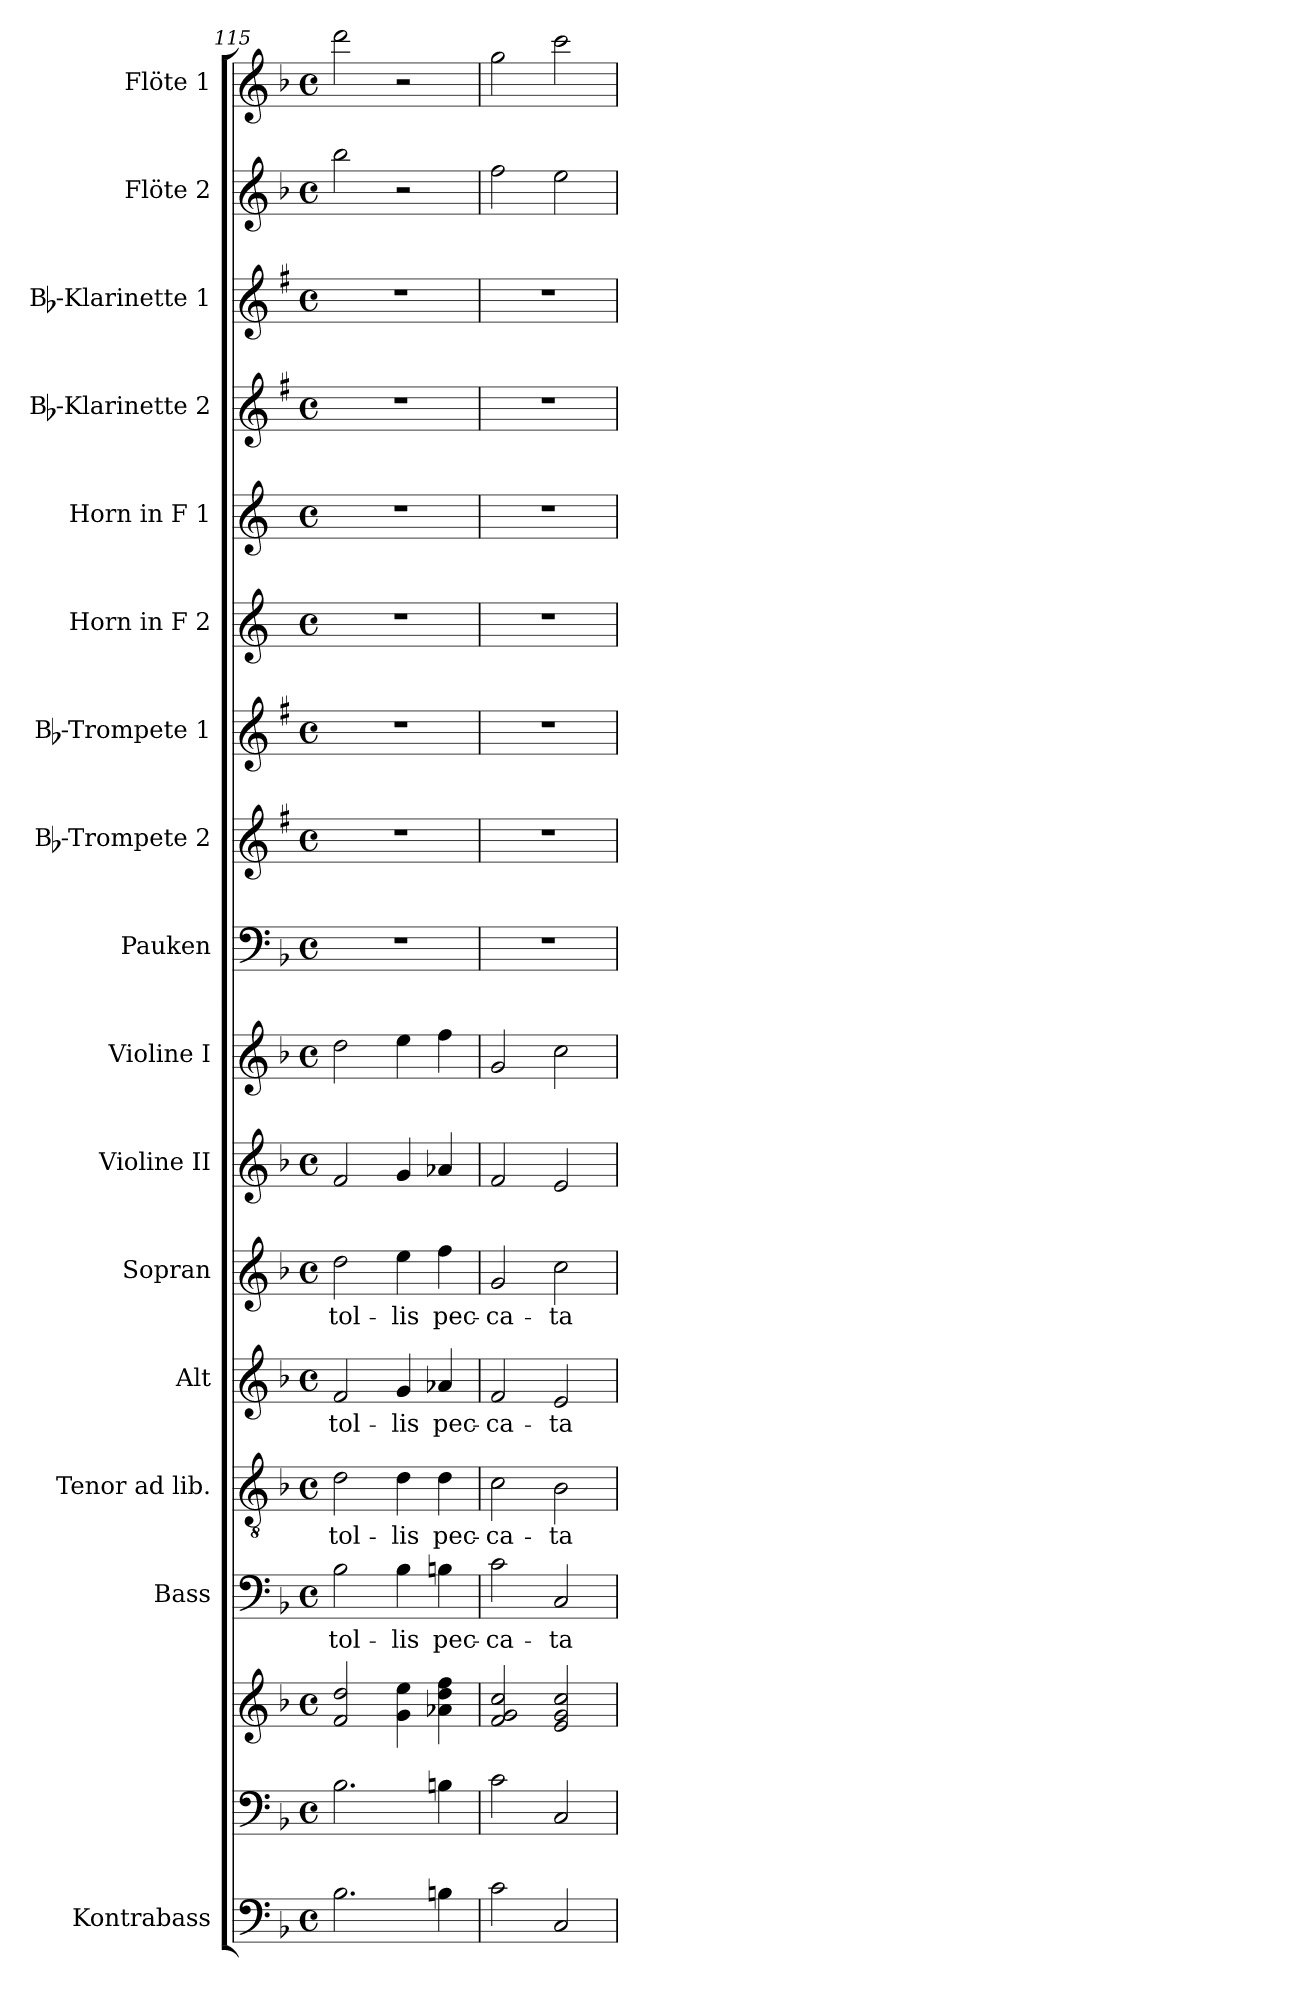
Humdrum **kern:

**kern	**kern	**kern	**kern	**text	**kern	**text	**kern	**text	**kern	**text	**kern	**kern	**kern	**kern	**kern	**kern	**kern	**kern	**kern	**kern	**kern
*part17	*part16	*part16	*part15	*part15	*part14	*part14	*part13	*part13	*part12	*part12	*part11	*part10	*part9	*part8	*part7	*part6	*part5	*part4	*part3	*part2	*part1
*staff18	*staff17	*staff16	*staff15	*staff15	*staff14	*staff14	*staff13	*staff13	*staff12	*staff12	*staff11	*staff10	*staff9	*staff8	*staff7	*staff6	*staff5	*staff4	*staff3	*staff2	*staff1
*I"Kontrabass	*	*	*I"Bass	*	*I"Tenor ad lib.	*	*I"Alt	*	*I"Sopran	*	*I"Violine II	*I"Violine I	*I"Pauken	*I"Bb-Trompete 2	*I"Bb-Trompete 1	*I"Horn in F 2	*I"Horn in F 1	*I"Bb-Klarinette 2	*I"Bb-Klarinette 1	*I"Flöte 2	*I"Flöte 1
*I'Kb.	*	*	*I'B.	*	*I'T.	*	*I'A.	*	*I'S.	*	*I'Vl. II	*I'Vl. I	*I'Pk.	*I'Bb Trp. 2	*I'Bb Trp. 1	*	*	*I'Bb Kl. 2	*I'Bb Kl. 1	*I'Fl. 2	*I'Fl. 1
*clefF4	*clefF4	*clefG2	*clefF4	*	*clefGv2	*	*clefG2	*	*clefG2	*	*clefG2	*clefG2	*clefF4	*clefG2	*clefG2	*clefG2	*clefG2	*clefG2	*clefG2	*clefG2	*clefG2
*ITrd7c12	*	*	*	*	*	*	*	*	*	*	*	*	*	*ITrd1c2	*ITrd1c2	*ITrd4c7	*ITrd4c7	*ITrd1c2	*ITrd1c2	*	*
*k[b-]	*k[b-]	*k[b-]	*k[b-]	*	*k[b-]	*	*k[b-]	*	*k[b-]	*	*k[b-]	*k[b-]	*k[b-]	*k[b-]	*k[b-]	*k[b-]	*k[b-]	*k[b-]	*k[b-]	*k[b-]	*k[b-]
*F:	*F:	*F:	*F:	*	*F:	*	*F:	*	*F:	*	*F:	*F:	*F:	*F:	*F:	*F:	*F:	*F:	*F:	*F:	*F:
*M4/4	*M4/4	*M4/4	*M4/4	*	*M4/4	*	*M4/4	*	*M4/4	*	*M4/4	*M4/4	*M4/4	*M4/4	*M4/4	*M4/4	*M4/4	*M4/4	*M4/4	*M4/4	*M4/4
*met(c)	*met(c)	*met(c)	*met(c)	*	*met(c)	*	*met(c)	*	*met(c)	*	*met(c)	*met(c)	*met(c)	*met(c)	*met(c)	*met(c)	*met(c)	*met(c)	*met(c)	*met(c)	*met(c)
=115	=115	=115	=115	=115	=115	=115	=115	=115	=115	=115	=115	=115	=115	=115	=115	=115	=115	=115	=115	=115	=115
!	!	!	!	!LO:LY:b	!	!LO:LY:b	!	!LO:LY:b	!	!LO:LY:b	!	!	!	!	!	!	!	!	!	!	!
2.BB-\	2.B-\	2f/ 2dd/	2B-\	tol-	2d\	tol-	2f/	tol-	2dd\	tol-	2f/	2dd\	1r	1r	1r	1r	1r	1r	1r	2bb-\	2ddd\
!	!	!	!	!LO:LY:b	!	!LO:LY:b	!	!LO:LY:b	!	!LO:LY:b	!	!	!	!	!	!	!	!	!	!	!
.	.	4g\ 4ee\	4B-\	-lis	4d\	-lis	4g/	-lis	4ee\	-lis	4g/	4ee\	.	.	.	.	.	.	.	2r	2r
!	!	!	!	!LO:LY:b	!	!LO:LY:b	!	!LO:LY:b	!	!LO:LY:b	!	!	!	!	!	!	!	!	!	!	!
4BBn\	4Bn\	4a-X\ 4dd\ 4ff\	4Bn\	pec-	4d\	pec-	4a-X/	pec-	4ff\	pec-	4a-X/	4ff\	.	.	.	.	.	.	.	.	.
=116	=116	=116	=116	=116	=116	=116	=116	=116	=116	=116	=116	=116	=116	=116	=116	=116	=116	=116	=116	=116	=116
!	!	!	!	!LO:LY:b	!	!LO:LY:b	!	!LO:LY:b	!	!LO:LY:b	!	!	!	!	!	!	!	!	!	!	!
2C\	2c\	2f/ 2g/ 2cc/	2c\	-ca-	2c\	-ca-	2f/	-ca-	2g/	-ca-	2f/	2g/	1r	1r	1r	1r	1r	1r	1r	2ff\	2gg\
!	!	!	!	!LO:LY:b	!	!LO:LY:b	!	!LO:LY:b	!	!LO:LY:b	!	!	!	!	!	!	!	!	!	!	!
2CC/	2C/	2e/ 2g/ 2cc/	2C/	-ta	2B-\	-ta	2e/	-ta	2cc\	-ta	2e/	2cc\	.	.	.	.	.	.	.	2ee\	2ccc\
=	=	=	=	=	=	=	=	=	=	=	=	=	=	=	=	=	=	=	=	=	=
*-	*-	*-	*-	*-	*-	*-	*-	*-	*-	*-	*-	*-	*-	*-	*-	*-	*-	*-	*-	*-	*-
